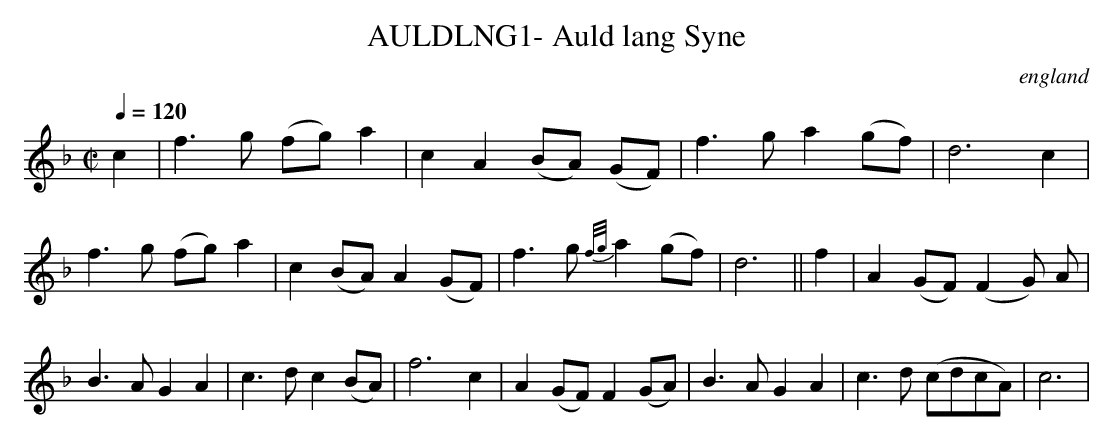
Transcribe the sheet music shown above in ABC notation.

X:1
T:AULDLNG1- Auld lang Syne
O:england
Q:1/4=120
L:1/4
M:C|
K:Dm
c|f3/2g/ (f/g/)a|cA(B/A/) (G/F/)|f3/2g/a(g/f/)|d3c|\
f3/2g/ (f/g/)a|c(B/A/)A(G/F/)|f3/2g/{f/g/}a(g/f/)|d3||\
f|A(G/F/) (FG/) A/|B3/2A/GA|c3/2d/c(B/A/)|f3c|A(G/F/)F(G/A/)|\
B3/2A/GA|c3/2d/ (c/d/c/A/)|c3|
